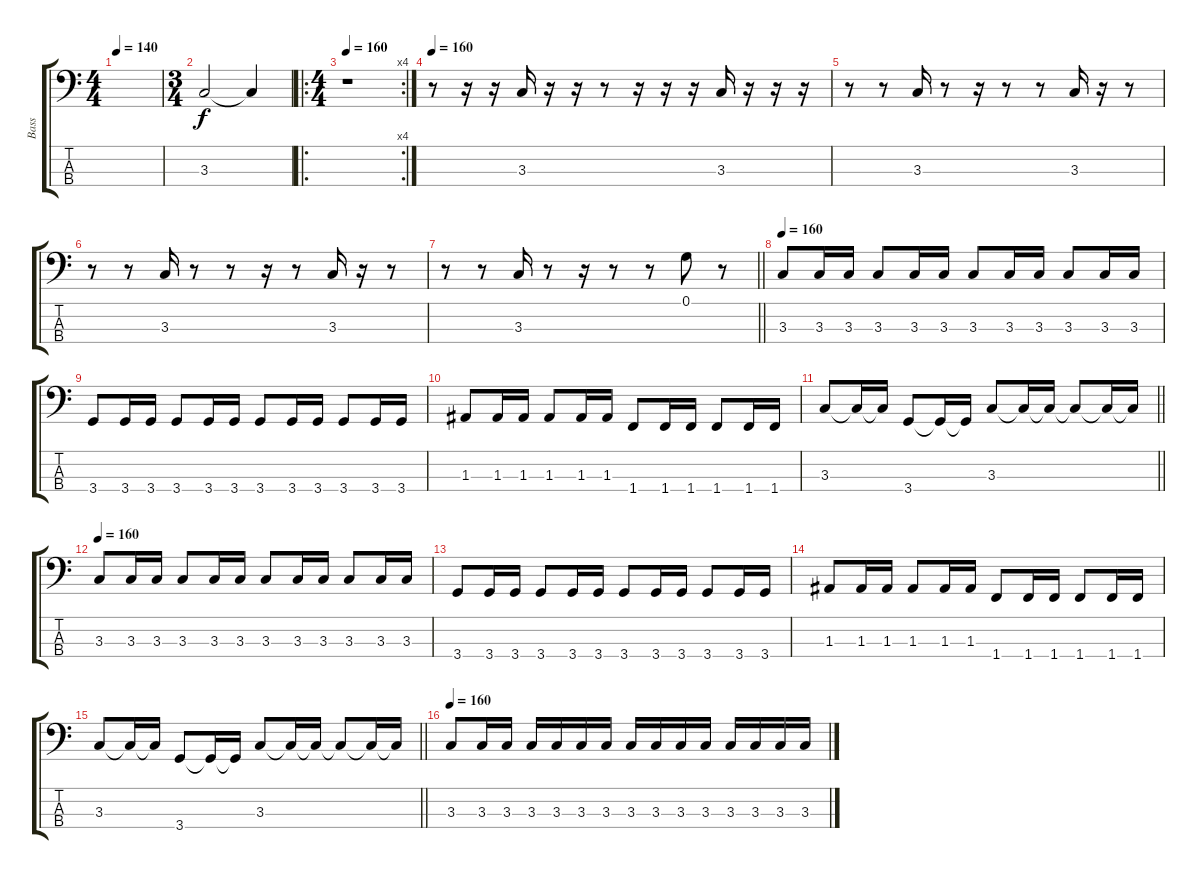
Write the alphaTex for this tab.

\track ("Bass" "Bass") {instrument electricbasspick}
\staff {score tabs}
\tuning (G2 D2 A1 E1) {hide}
\ts (4 4)
\tempo 140
\clef f4
\ks c
|
\ts (3 4)
3.3{t}.2 3.3{t}.4 |
\ro
\rc 4
\ts (4 4)
\tempo 160
r.1 |
\tempo 160
r.8 r.16 r.16 3.3.16 r.16 r.16 r.8 r.16 r.16 r.16 3.3.16 r.16 r.16 r.16 |
r.8 r.8 3.3.16 r.8 r.16 r.8 r.8 3.3.16 r.16 r.8 |
r.8 r.8 3.3.16 r.8 r.8 r.16 r.8 3.3.16 r.16 r.8 |
\barLineRight lightlight
r.8 r.8 3.3.16 r.8 r.16 r.8 r.8 0.1.8{instrument gunshot} r.8 |
\tempo 160
3.3.8{instrument electricbassfinger} 3.3.16 3.3.16 3.3.8 3.3.16 3.3.16 3.3.8 3.3.16 3.3.16 3.3.8 3.3.16 3.3.16 |
3.4.8 3.4.16 3.4.16 3.4.8 3.4.16 3.4.16 3.4.8 3.4.16 3.4.16 3.4.8 3.4.16 3.4.16 |
1.3.8 1.3.16 1.3.16 1.3.8 1.3.16 1.3.16 1.4.8 1.4.16 1.4.16 1.4.8 1.4.16 1.4.16 |
\barLineRight lightlight
3.3.8 3.3{t}.16 3.3{t}.16 3.4.8 3.4{t}.16 3.4{t}.16 3.3.8 3.3{t}.16 3.3{t}.16 3.3{t}.8 3.3{t}.16 3.3{t}.16 |
\tempo 160
3.3.8{instrument electricbassfinger} 3.3.16 3.3.16 3.3.8 3.3.16 3.3.16 3.3.8 3.3.16 3.3.16 3.3.8 3.3.16 3.3.16 |
3.4.8 3.4.16 3.4.16 3.4.8 3.4.16 3.4.16 3.4.8 3.4.16 3.4.16 3.4.8 3.4.16 3.4.16 |
1.3.8 1.3.16 1.3.16 1.3.8 1.3.16 1.3.16 1.4.8 1.4.16 1.4.16 1.4.8 1.4.16 1.4.16 |
\barLineRight lightlight
3.3.8 3.3{t}.16 3.3{t}.16 3.4.8 3.4{t}.16 3.4{t}.16 3.3.8 3.3{t}.16 3.3{t}.16 3.3{t}.8 3.3{t}.16 3.3{t}.16 |
\tempo 160
3.3.8 3.3.16 3.3.16 3.3.16 3.3.16 3.3.16 3.3.16 3.3.16 3.3.16 3.3.16 3.3.16 3.3.16 3.3.16 3.3.16 3.3.16
